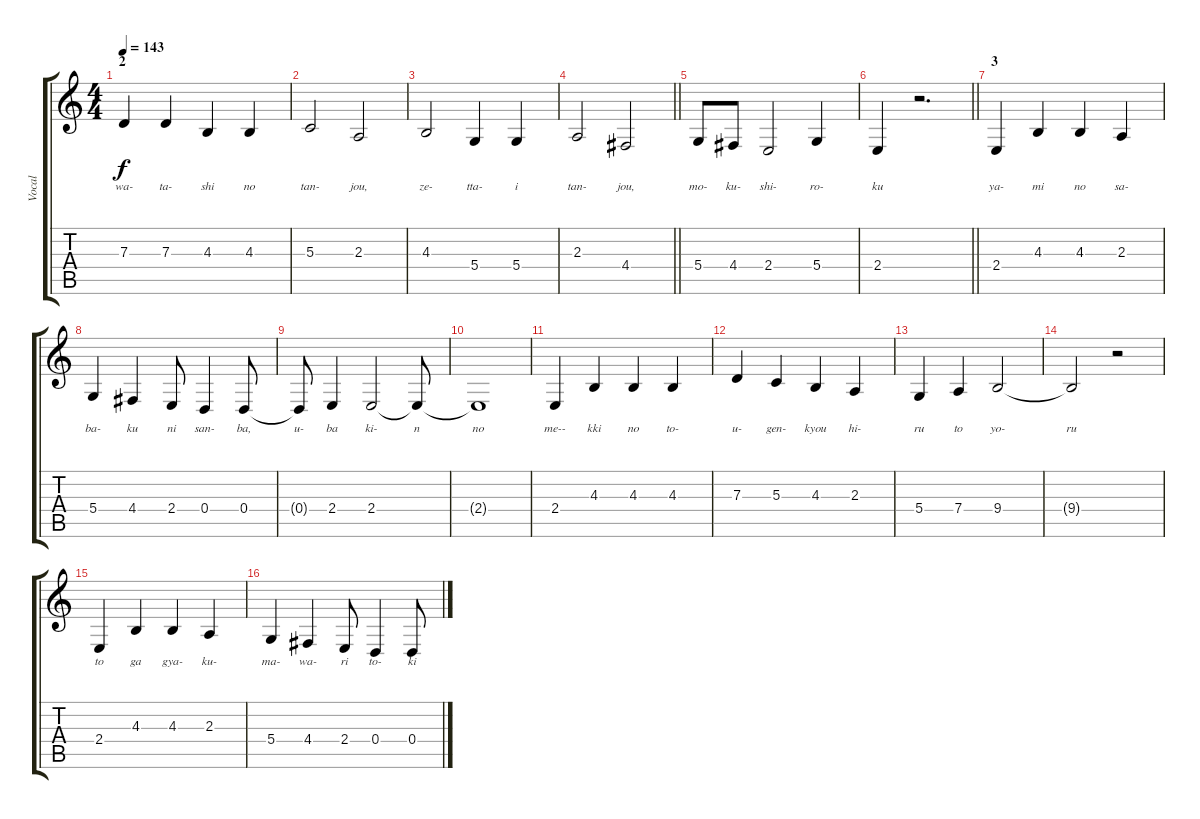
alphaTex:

\track ("Vocal" "Vocal") {instrument viola}
\staff {score tabs}
\tuning (E4 B3 G3 D3 A2 E2) {hide}
\ts (4 4)
\section ("" "2")
\tempo 143
\clef g2
\ks c
7.3.4{lyrics (0 "wa-") lyrics (1 "") lyrics (2 "") lyrics (3 "") lyrics (4 "") dy f} 7.3.4{lyrics (0 "ta-") lyrics (1 "") lyrics (2 "") lyrics (3 "") lyrics (4 "")} 4.3.4{lyrics (0 "shi") lyrics (1 "") lyrics (2 "") lyrics (3 "") lyrics (4 "")} 4.3.4{lyrics (0 "no") lyrics (1 "") lyrics (2 "") lyrics (3 "") lyrics (4 "")} |
5.3.2{lyrics (0 "tan-") lyrics (1 "") lyrics (2 "") lyrics (3 "") lyrics (4 "")} 2.3.2{lyrics (0 "jou,") lyrics (1 "") lyrics (2 "") lyrics (3 "") lyrics (4 "")} |
4.3.2{lyrics (0 "ze-") lyrics (1 "") lyrics (2 "") lyrics (3 "") lyrics (4 "")} 5.4.4{lyrics (0 "tta-") lyrics (1 "") lyrics (2 "") lyrics (3 "") lyrics (4 "")} 5.4.4{lyrics (0 "i") lyrics (1 "") lyrics (2 "") lyrics (3 "") lyrics (4 "")} |
\barLineRight lightlight
2.3.2{lyrics (0 "tan-") lyrics (1 "") lyrics (2 "") lyrics (3 "") lyrics (4 "")} 4.4.2{lyrics (0 "jou,") lyrics (1 "") lyrics (2 "") lyrics (3 "") lyrics (4 "")} |
\section ("" "")
5.4.8{lyrics (0 "mo-") lyrics (1 "") lyrics (2 "") lyrics (3 "") lyrics (4 "")} 4.4.8{lyrics (0 "ku-") lyrics (1 "") lyrics (2 "") lyrics (3 "") lyrics (4 "")} 2.4.2{lyrics (0 "shi-") lyrics (1 "") lyrics (2 "") lyrics (3 "") lyrics (4 "")} 5.4.4{lyrics (0 "ro-") lyrics (1 "") lyrics (2 "") lyrics (3 "") lyrics (4 "")} |
\barLineRight lightlight
2.4.4{lyrics (0 "ku") lyrics (1 "") lyrics (2 "") lyrics (3 "") lyrics (4 "")} r.2{d} |
\section ("" "3")
2.4.4{lyrics (0 "ya-") lyrics (1 "") lyrics (2 "") lyrics (3 "") lyrics (4 "")} 4.3.4{lyrics (0 "mi") lyrics (1 "") lyrics (2 "") lyrics (3 "") lyrics (4 "")} 4.3.4{lyrics (0 "no") lyrics (1 "") lyrics (2 "") lyrics (3 "") lyrics (4 "")} 2.3.4{lyrics (0 "sa-") lyrics (1 "") lyrics (2 "") lyrics (3 "") lyrics (4 "")} |
5.4.4{lyrics (0 "ba-") lyrics (1 "") lyrics (2 "") lyrics (3 "") lyrics (4 "")} 4.4.4{lyrics (0 "ku") lyrics (1 "") lyrics (2 "") lyrics (3 "") lyrics (4 "")} 2.4.8{lyrics (0 "ni") lyrics (1 "") lyrics (2 "") lyrics (3 "") lyrics (4 "")} 0.4.4{lyrics (0 "san-") lyrics (1 "") lyrics (2 "") lyrics (3 "") lyrics (4 "")} 0.4.8{lyrics (0 "ba,") lyrics (1 "") lyrics (2 "") lyrics (3 "") lyrics (4 "")} |
0.4{t}.8{lyrics (0 "u-") lyrics (1 "") lyrics (2 "") lyrics (3 "") lyrics (4 "")} 2.4.4{lyrics (0 "ba") lyrics (1 "") lyrics (2 "") lyrics (3 "") lyrics (4 "")} 2.4.2{lyrics (0 "ki-") lyrics (1 "") lyrics (2 "") lyrics (3 "") lyrics (4 "")} 2.4{t}.8{lyrics (0 "n") lyrics (1 "") lyrics (2 "") lyrics (3 "") lyrics (4 "")} |
2.4{t}.1{lyrics (0 "no") lyrics (1 "") lyrics (2 "") lyrics (3 "") lyrics (4 "")} |
2.4.4{lyrics (0 "me--") lyrics (1 "") lyrics (2 "") lyrics (3 "") lyrics (4 "")} 4.3.4{lyrics (0 "kki") lyrics (1 "") lyrics (2 "") lyrics (3 "") lyrics (4 "")} 4.3.4{lyrics (0 "no") lyrics (1 "") lyrics (2 "") lyrics (3 "") lyrics (4 "")} 4.3.4{lyrics (0 "to-") lyrics (1 "") lyrics (2 "") lyrics (3 "") lyrics (4 "")} |
7.3.4{lyrics (0 "u-") lyrics (1 "") lyrics (2 "") lyrics (3 "") lyrics (4 "")} 5.3.4{lyrics (0 "gen-") lyrics (1 "") lyrics (2 "") lyrics (3 "") lyrics (4 "")} 4.3.4{lyrics (0 "kyou") lyrics (1 "") lyrics (2 "") lyrics (3 "") lyrics (4 "")} 2.3.4{lyrics (0 "hi-") lyrics (1 "") lyrics (2 "") lyrics (3 "") lyrics (4 "")} |
5.4.4{lyrics (0 "ru") lyrics (1 "") lyrics (2 "") lyrics (3 "") lyrics (4 "")} 7.4.4{lyrics (0 "to") lyrics (1 "") lyrics (2 "") lyrics (3 "") lyrics (4 "")} 9.4.2{lyrics (0 "yo-") lyrics (1 "") lyrics (2 "") lyrics (3 "") lyrics (4 "")} |
9.4{t}.2{lyrics (0 "ru") lyrics (1 "") lyrics (2 "") lyrics (3 "") lyrics (4 "")} r.2 |
2.4.4{lyrics (0 "to") lyrics (1 "") lyrics (2 "") lyrics (3 "") lyrics (4 "")} 4.3.4{lyrics (0 "ga") lyrics (1 "") lyrics (2 "") lyrics (3 "") lyrics (4 "")} 4.3.4{lyrics (0 "gya-") lyrics (1 "") lyrics (2 "") lyrics (3 "") lyrics (4 "")} 2.3.4{lyrics (0 "ku-") lyrics (1 "") lyrics (2 "") lyrics (3 "") lyrics (4 "")} |
5.4.4{lyrics (0 "ma-") lyrics (1 "") lyrics (2 "") lyrics (3 "") lyrics (4 "")} 4.4.4{lyrics (0 "wa-") lyrics (1 "") lyrics (2 "") lyrics (3 "") lyrics (4 "")} 2.4.8{lyrics (0 "ri") lyrics (1 "") lyrics (2 "") lyrics (3 "") lyrics (4 "")} 0.4.4{lyrics (0 "to-") lyrics (1 "") lyrics (2 "") lyrics (3 "") lyrics (4 "")} 0.4.8{lyrics (0 "ki") lyrics (1 "") lyrics (2 "") lyrics (3 "") lyrics (4 "")}
